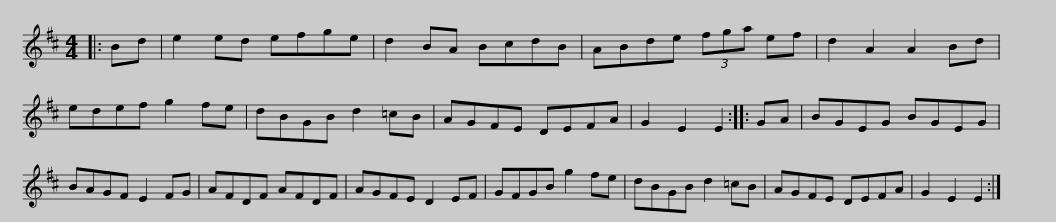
X:1
L:1/8
M:4/4
I:linebreak $
K:D
V:1 treble
V:1
|: Bd | e2 ed efge | d2 BA BcdB | ABde (3fga ef | d2 A2 A2 Bd | %5
 edef g2 fe |$ dBGB d2 =cB | AGFE DEFA | G2 E2 E2 :: GA | %10
 BGEG BGEG | BAGF E2 FG | AFDF AFDF |$ AGFE D2 EF | GFGB g2 fe | %15
 dBGB d2 =cB | AGFE DEFA | G2 E2 E2 :| %18
